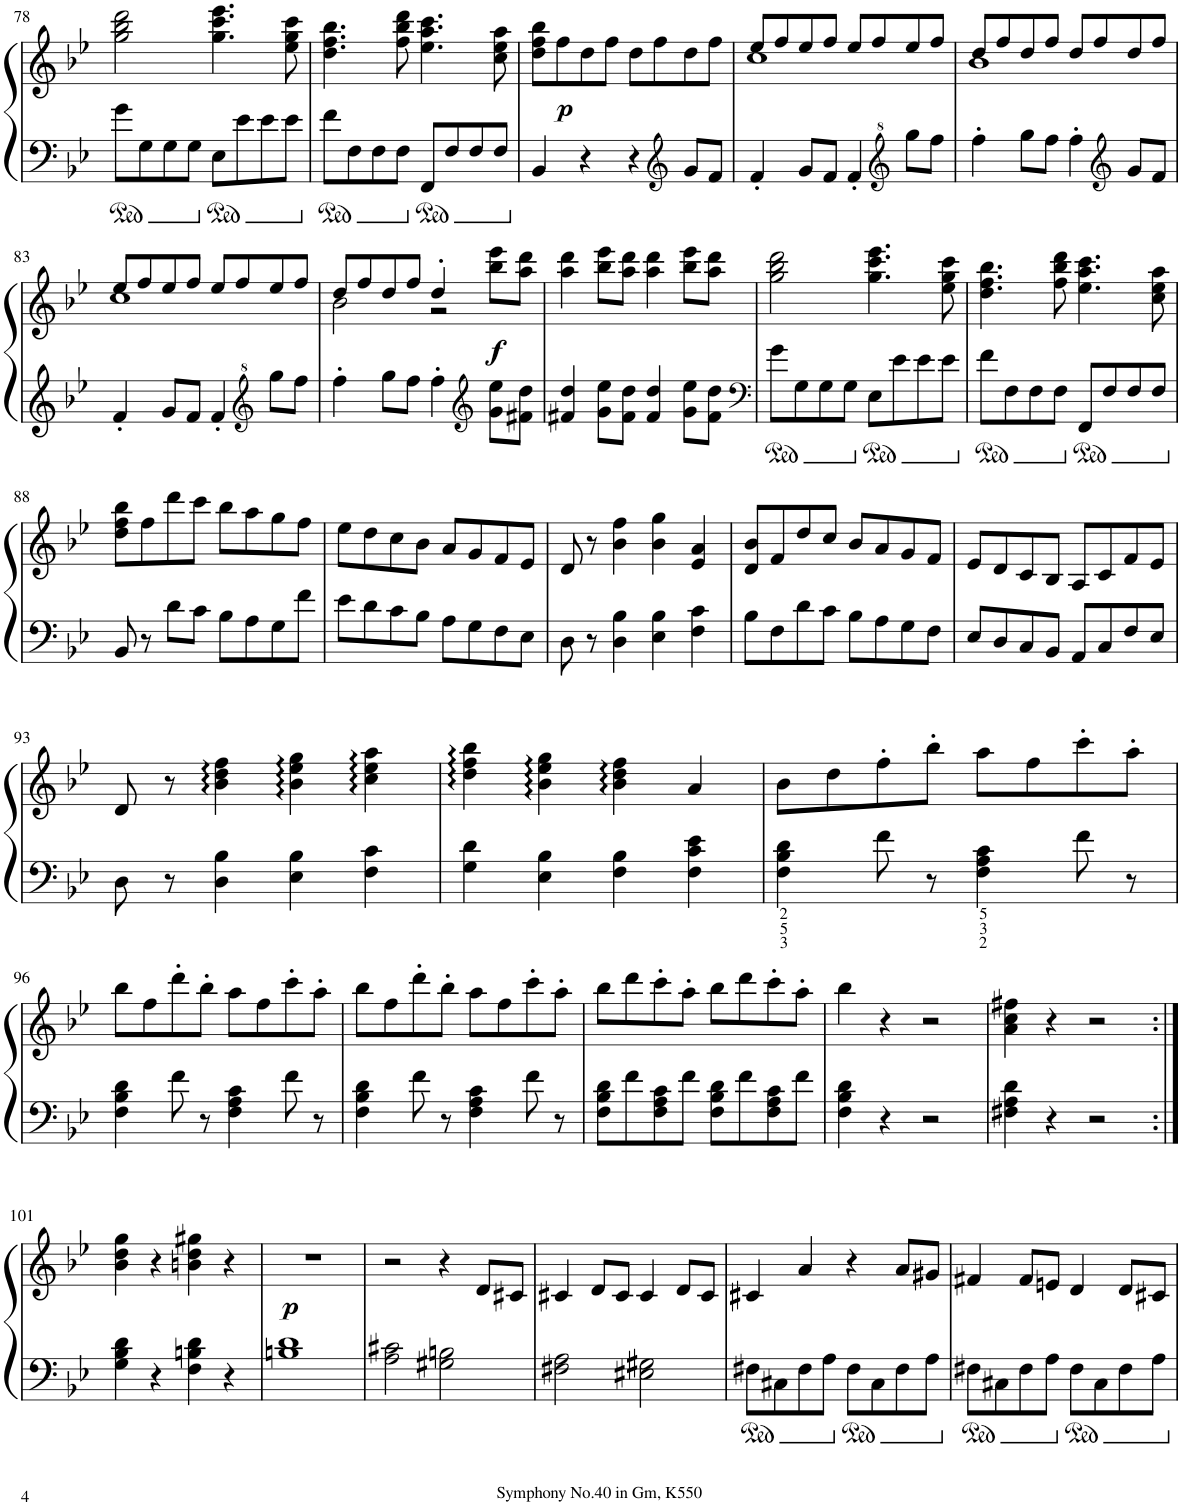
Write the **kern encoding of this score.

**kern	**kern	**dynam
*part1	*part1	*part1
*staff2	*staff1	*staff1/2
*I"ピアノ	*	*
!!LO:PB:g=z
*clefG2	*clefG2	*
*k[b-e-]	*k[b-e-]	*
*M2/2	*M2/2	*
*met(c|)	*met(c|)	*
=78	=78	=78
8g\L	2gg\ 2bb-\ 2ddd\	.
8G\	.	.
8G\	.	.
8G\J	.	.
8E-\L	4.gg\ 4.ccc\ 4.eee-\	.
8e-\	.	.
8e-\	.	.
8e-\J	8ee-\ 8gg\ 8ccc\	.
=79	=79	=79
8f\L	4.dd\ 4.ff\ 4.bb-\	.
8F\	.	.
8F\	.	.
8F\J	8ff\ 8bb-\ 8ddd\	.
8FF/L	4.ee-\ 4.aa\ 4.ccc\	.
8F/	.	.
8F/	.	.
8F/J	8cc\ 8ee-\ 8aa\	.
=80	=80	=80
4BB-/	8dd\ 8ff\ 8bb-\L	.
!	!	!LO:DY:b
.	8ff\	p
4r	8dd\	.
.	8ff\J	.
4r	8dd\L	.
.	8ff\	.
*clefG2	*	*
8g/L	8dd\	.
8f/J	8ff\J	.
=81	=81	=81
*	*^	*
4f'/	8ee-/L	1cc	.
.	8ff/	.	.
8g/L	8ee-/	.	.
8f/J	8ff/J	.	.
4f'/	8ee-/L	.	.
.	8ff/	.	.
*clefG^2	*	*	*
8ggg\L	8ee-/	.	.
8fff\J	8ff/J	.	.
=82	=82	=82	=82
4fff'\	8dd/L	1b-	.
.	8ff/	.	.
8ggg\L	8dd/	.	.
8fff\J	8ff/J	.	.
4fff'\	8dd/L	.	.
.	8ff/	.	.
*clefG2	*	*	*
8g/L	8dd/	.	.
8f/J	8ff/J	.	.
!!LO:LB:g=z	!!
=83	=83	=83	=83
4f'/	8ee-/L	1cc	.
.	8ff/	.	.
8g/L	8ee-/	.	.
8f/J	8ff/J	.	.
4f'/	8ee-/L	.	.
.	8ff/	.	.
*clefG^2	*	*	*
8ggg\L	8ee-/	.	.
8fff\J	8ff/J	.	.
=84	=84	=84	=84
4fff'\	8dd/L	2b-\	.
.	8ff/	.	.
8ggg\L	8dd/	.	.
8fff\J	8ff/J	.	.
4fff'\	4dd'/	2r	.
*clefG2	*	*	*
!	!	!	!LO:DY:a=2
8g\ 8ee-\L	8bb-\ 8eee-\L	.	f
8f#X\ 8dd\J	8aa\ 8ddd\J	.	.
*	*v	*v	*
=85	=85	=85
4f#X/ 4dd/	4aa\ 4ddd\	.
8g\ 8ee-\L	8bb-\ 8eee-\L	.
8f#\ 8dd\J	8aa\ 8ddd\J	.
4f#/ 4dd/	4aa\ 4ddd\	.
8g\ 8ee-\L	8bb-\ 8eee-\L	.
8f#\ 8dd\J	8aa\ 8ddd\J	.
=86	=86	=86
*clefF4	*	*
8g\L	2gg\ 2bb-\ 2ddd\	.
8G\	.	.
8G\	.	.
8G\J	.	.
8E-\L	4.gg\ 4.ccc\ 4.eee-\	.
8e-\	.	.
8e-\	.	.
8e-\J	8ee-\ 8gg\ 8ccc\	.
=87	=87	=87
8f\L	4.dd\ 4.ff\ 4.bb-\	.
8F\	.	.
8F\	.	.
8F\J	8ff\ 8bb-\ 8ddd\	.
8FF/L	4.ee-\ 4.aa\ 4.ccc\	.
8F/	.	.
8F/	.	.
8F/J	8cc\ 8ee-\ 8aa\	.
!!LO:LB:g=z
=88	=88	=88
8BB-/	8dd\ 8ff\ 8bb-\L	.
8r	8ff\	.
8d\L	8ddd\	.
8c\J	8ccc\J	.
8B-\L	8bb-\L	.
8A\	8aa\	.
8G\	8gg\	.
8f\J	8ff\J	.
=89	=89	=89
8e-\L	8ee-\L	.
8d\	8dd\	.
8c\	8cc\	.
8B-\J	8b-\J	.
8A\L	8a/L	.
8G\	8g/	.
8F\	8f/	.
8E-\J	8e-/J	.
=90	=90	=90
8D\	8d/	.
8r	8r	.
4D\ 4B-\	4b-\ 4ff\	.
4E-\ 4B-\	4b-\ 4gg\	.
4F\ 4c\	4e-/ 4a/	.
=91	=91	=91
8B-\L	8d/ 8b-/L	.
8F\	8f/	.
8d\	8dd/	.
8c\J	8cc/J	.
8B-\L	8b-/L	.
8A\	8a/	.
8G\	8g/	.
8F\J	8f/J	.
=92	=92	=92
8E-/L	8e-/L	.
8D/	8d/	.
8C/	8c/	.
8BB-/J	8B-/J	.
8AA/L	8A/L	.
8C/	8c/	.
8F/	8f/	.
8E-/J	8e-/J	.
!!LO:LB:g=z
=93	=93	=93
8D\	8d/	.
8r	8r	.
4D\ 4B-\	4b-\ 4dd\ 4ff\	.
4E-\ 4B-\	4b-\ 4ee-\ 4gg\	.
4F\ 4c\	4cc\ 4ee-\ 4aa\	.
=94	=94	=94
4G\ 4d\	4dd\ 4ff\ 4bb-\	.
4E-\ 4B-\	4b-\ 4ee-\ 4gg\	.
4F\ 4B-\	4b-\ 4dd\ 4ff\	.
4F\ 4c\ 4e-\	4a/	.
=95	=95	=95
4F\ 4B-\ 4d\	8b-\L	.
.	8dd\	.
8f\	8ff'\	.
8r	8bb-'\J	.
4F\ 4A\ 4c\	8aa\L	.
.	8ff\	.
8f\	8ccc'\	.
8r	8aa'\J	.
!!LO:LB:g=z
=96	=96	=96
4F\ 4B-\ 4d\	8bb-\L	.
.	8ff\	.
8f\	8ddd'\	.
8r	8bb-'\J	.
4F\ 4A\ 4c\	8aa\L	.
.	8ff\	.
8f\	8ccc'\	.
8r	8aa'\J	.
=97	=97	=97
4F\ 4B-\ 4d\	8bb-\L	.
.	8ff\	.
8f\	8ddd'\	.
8r	8bb-'\J	.
4F\ 4A\ 4c\	8aa\L	.
.	8ff\	.
8f\	8ccc'\	.
8r	8aa'\J	.
=98	=98	=98
8F\ 8B-\ 8d\L	8bb-\L	.
8f\	8ddd\	.
8F\ 8A\ 8c\	8ccc'\	.
8f\J	8aa'\J	.
8F\ 8B-\ 8d\L	8bb-\L	.
8f\	8ddd\	.
8F\ 8A\ 8c\	8ccc'\	.
8f\J	8aa'\J	.
=99	=99	=99
4F\ 4B-\ 4d\	4bb-\	.
4r	4r	.
2r	2r	.
=100	=100	=100
4F#X\ 4A\ 4d\	4a\ 4cc\ 4ff#X\	.
4r	4r	.
2r	2r	.
!!LO:LB:g=z
=101:|!	=101:|!	=101:|!
4G\ 4B-\ 4d\	4b-\ 4dd\ 4gg\	.
4r	4r	.
4F\ 4Bn\ 4d\	4bn\ 4dd\ 4gg#X\	.
4r	4r	.
=102	=102	=102
!	!	!LO:DY:b
1Bn 1d	1r	p
=103	=103	=103
2A\ 2c#X\	2r	.
2G#X\ 2Bn\	4r	.
.	8d/L	.
.	8c#X/J	.
=104	=104	=104
2F#X\ 2A\	4c#X/	.
.	8d/L	.
.	8c#/J	.
2E#X\ 2G#X\	4c#/	.
.	8d/L	.
.	8c#/J	.
=105	=105	=105
8F#X\L	4c#X/	.
8C#X\	.	.
8F#\	4a/	.
8A\J	.	.
8F#\L	4r	.
8C#\	.	.
8F#\	8a/L	.
8A\J	8g#X/J	.
=106	=106	=106
8F#X\L	4f#X/	.
8C#X\	.	.
8F#\	8f#/L	.
8A\J	8en/J	.
8F#\L	4d/	.
8C#\	.	.
8F#\	8d/L	.
8A\J	8c#X/J	.
=	=	=
*-	*-	*-
